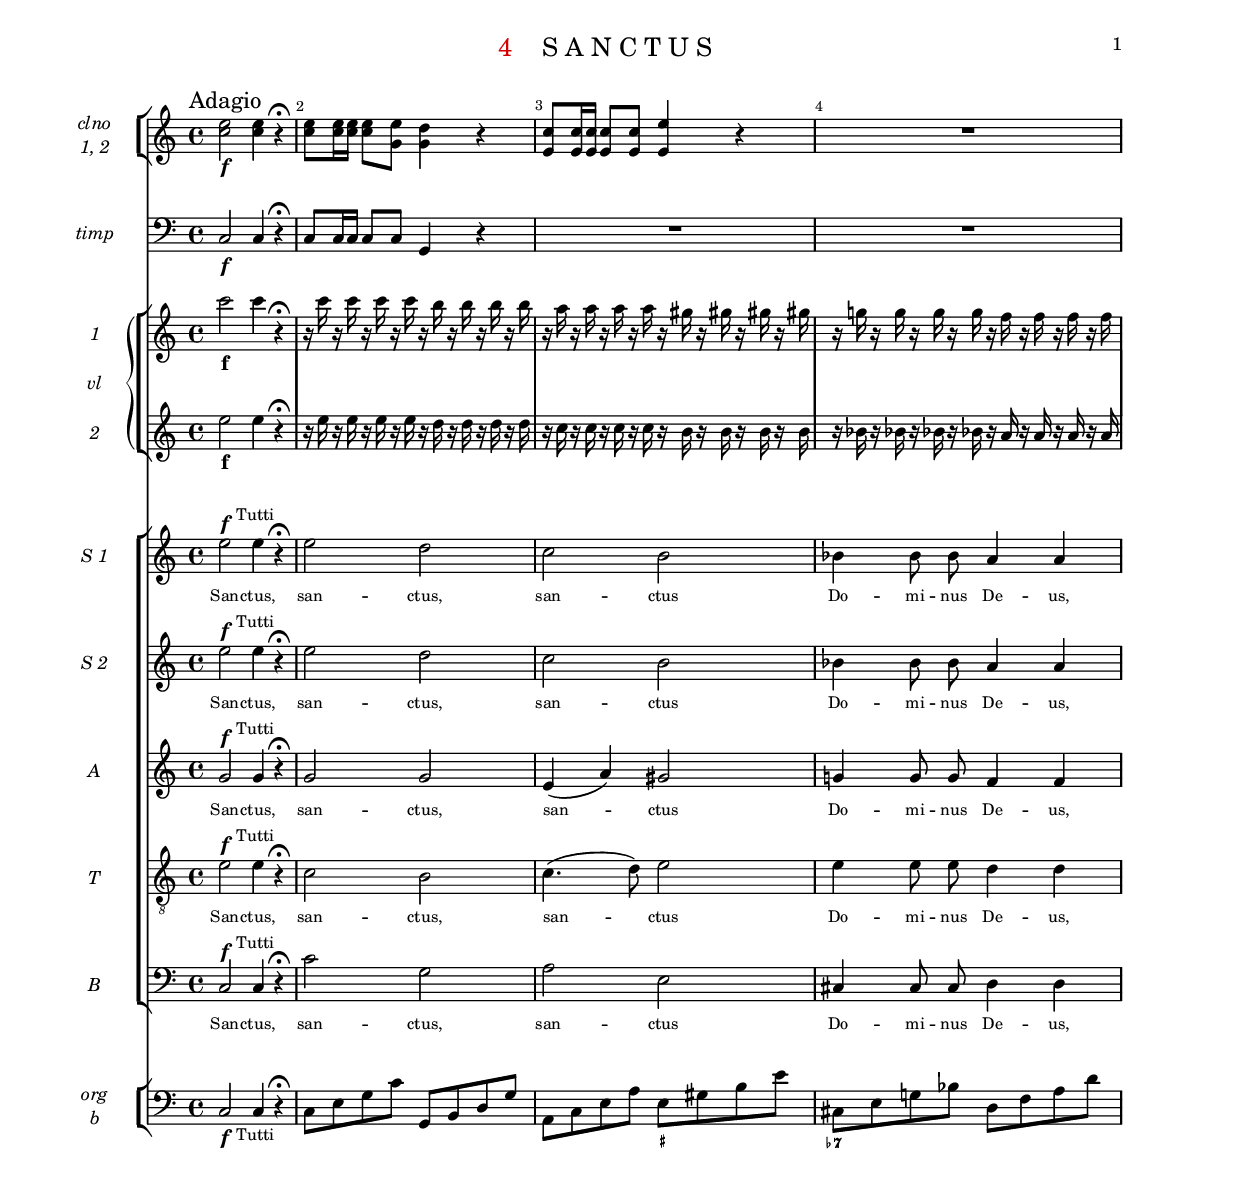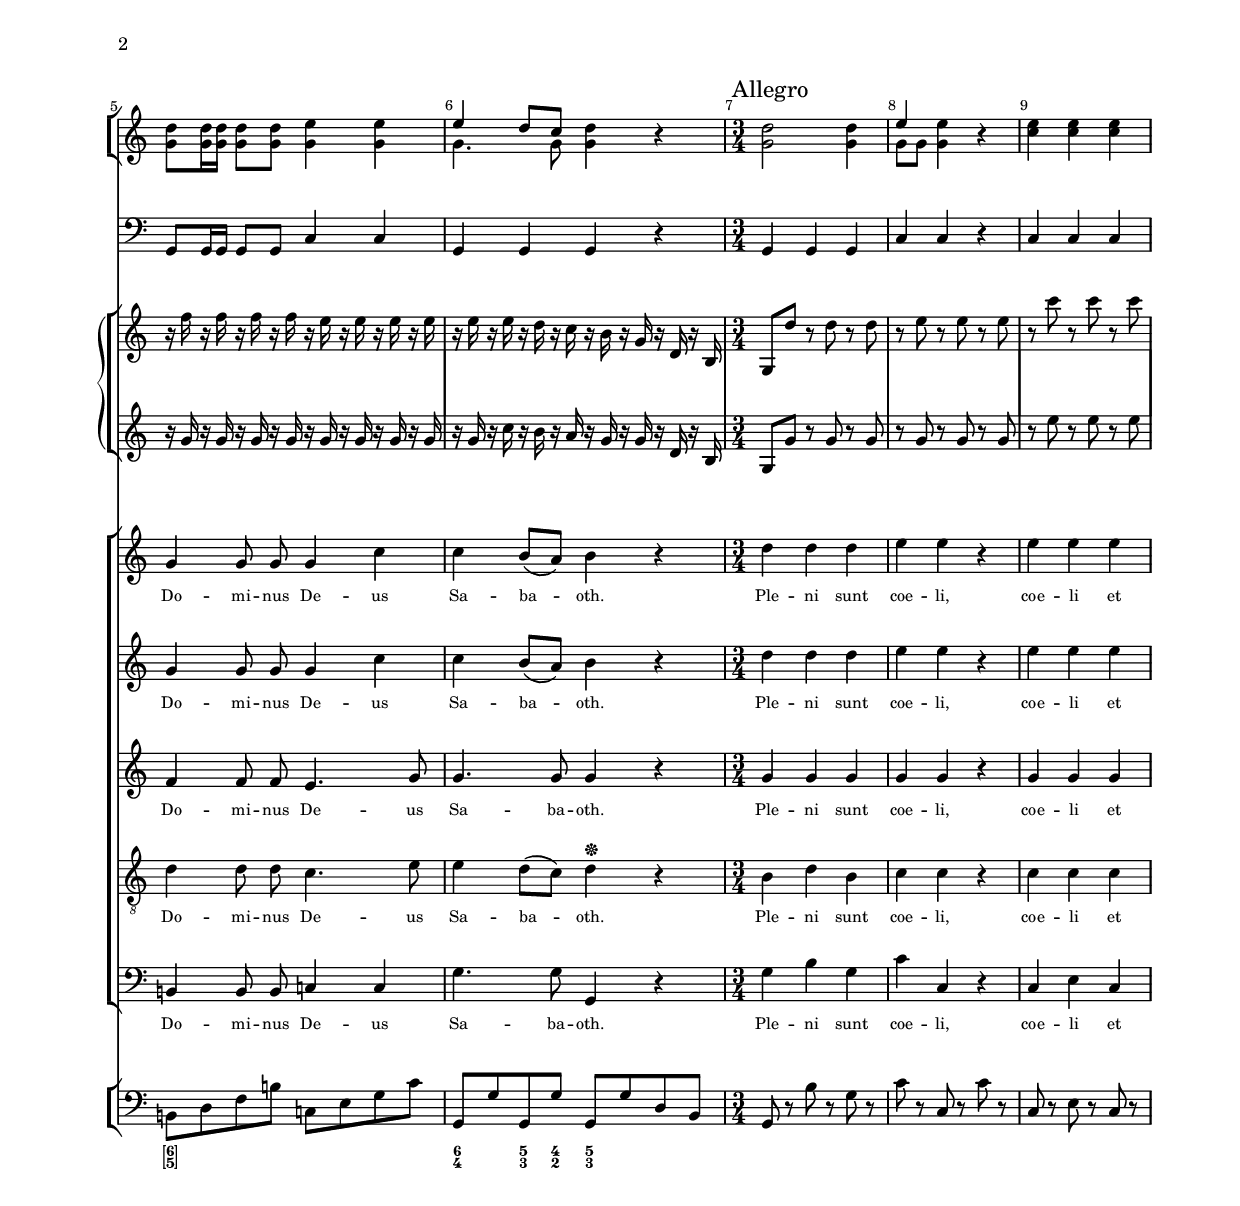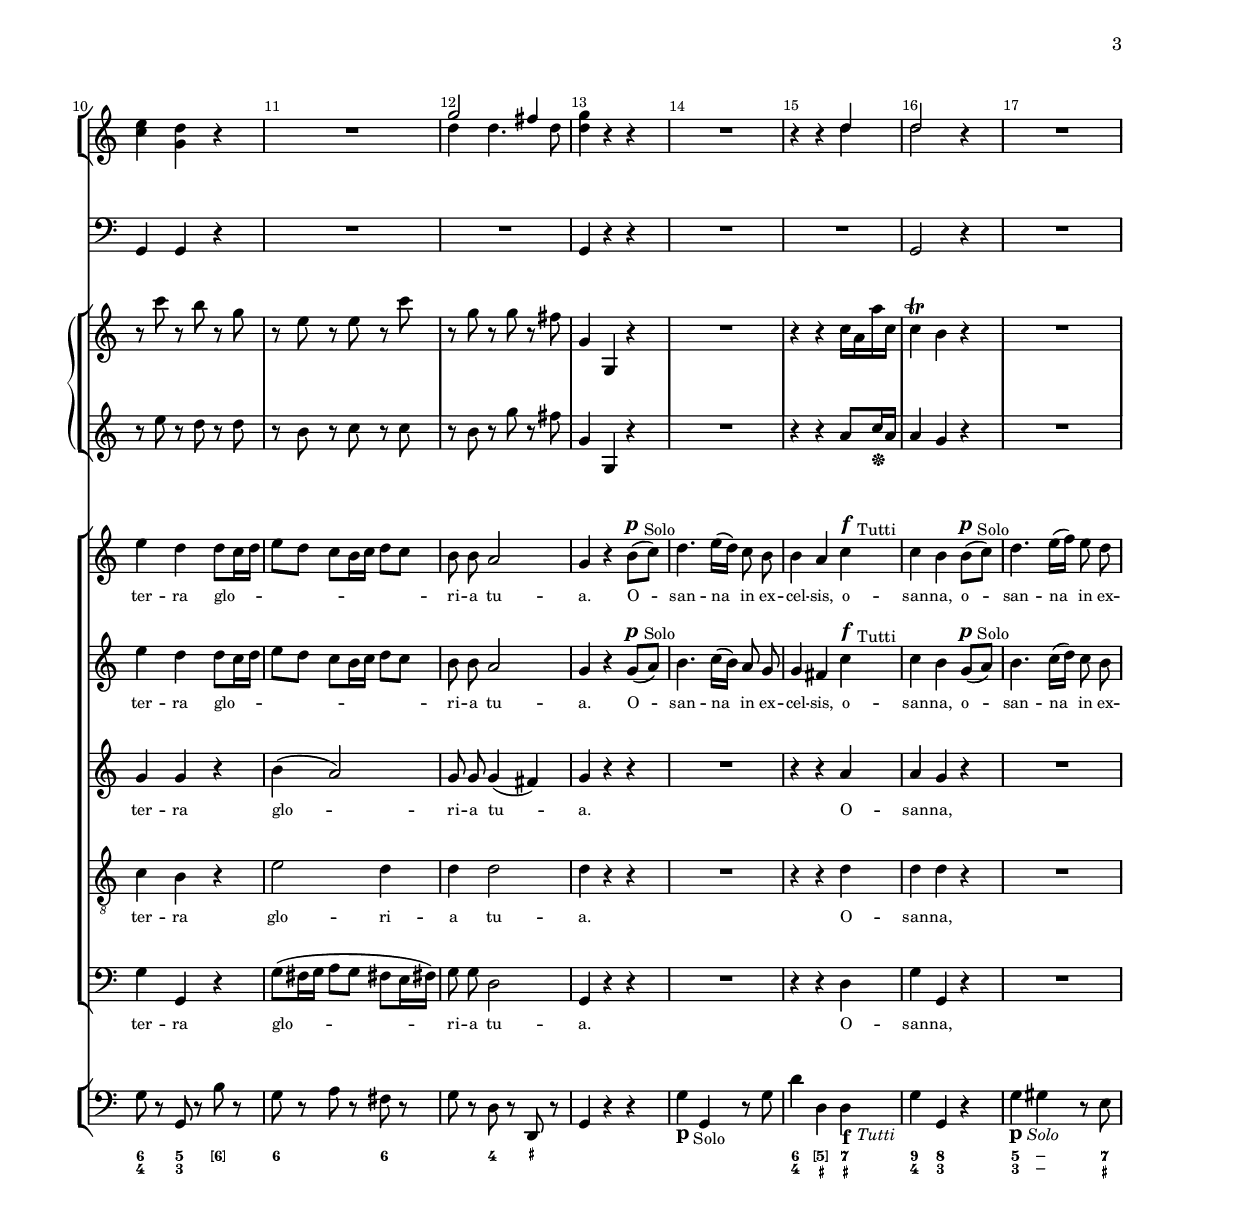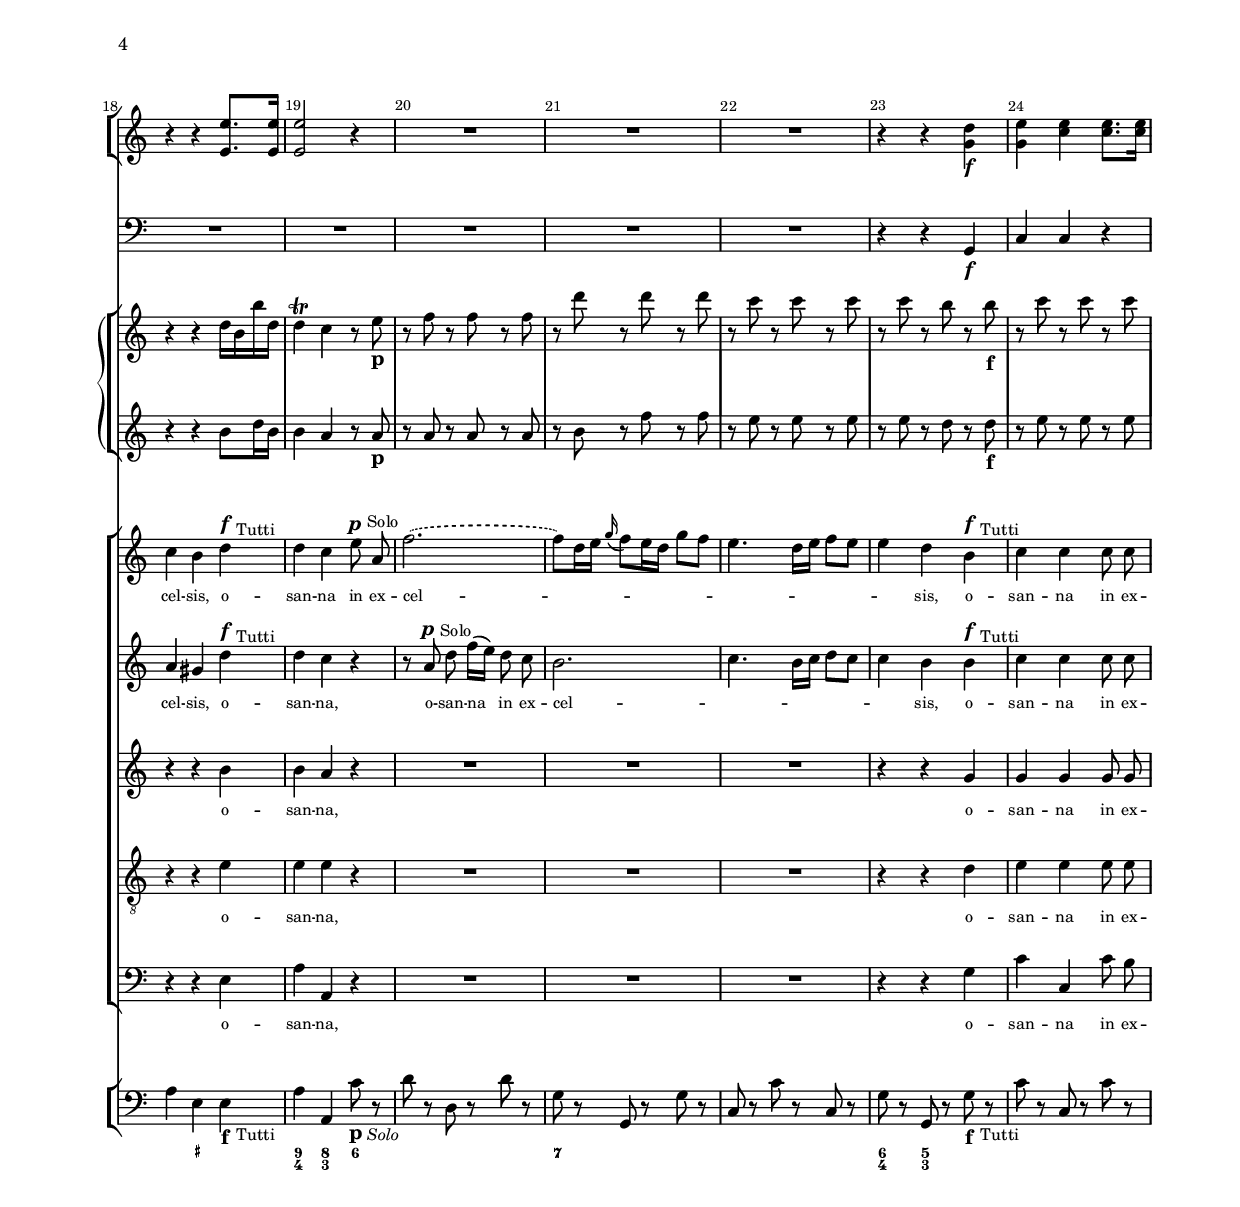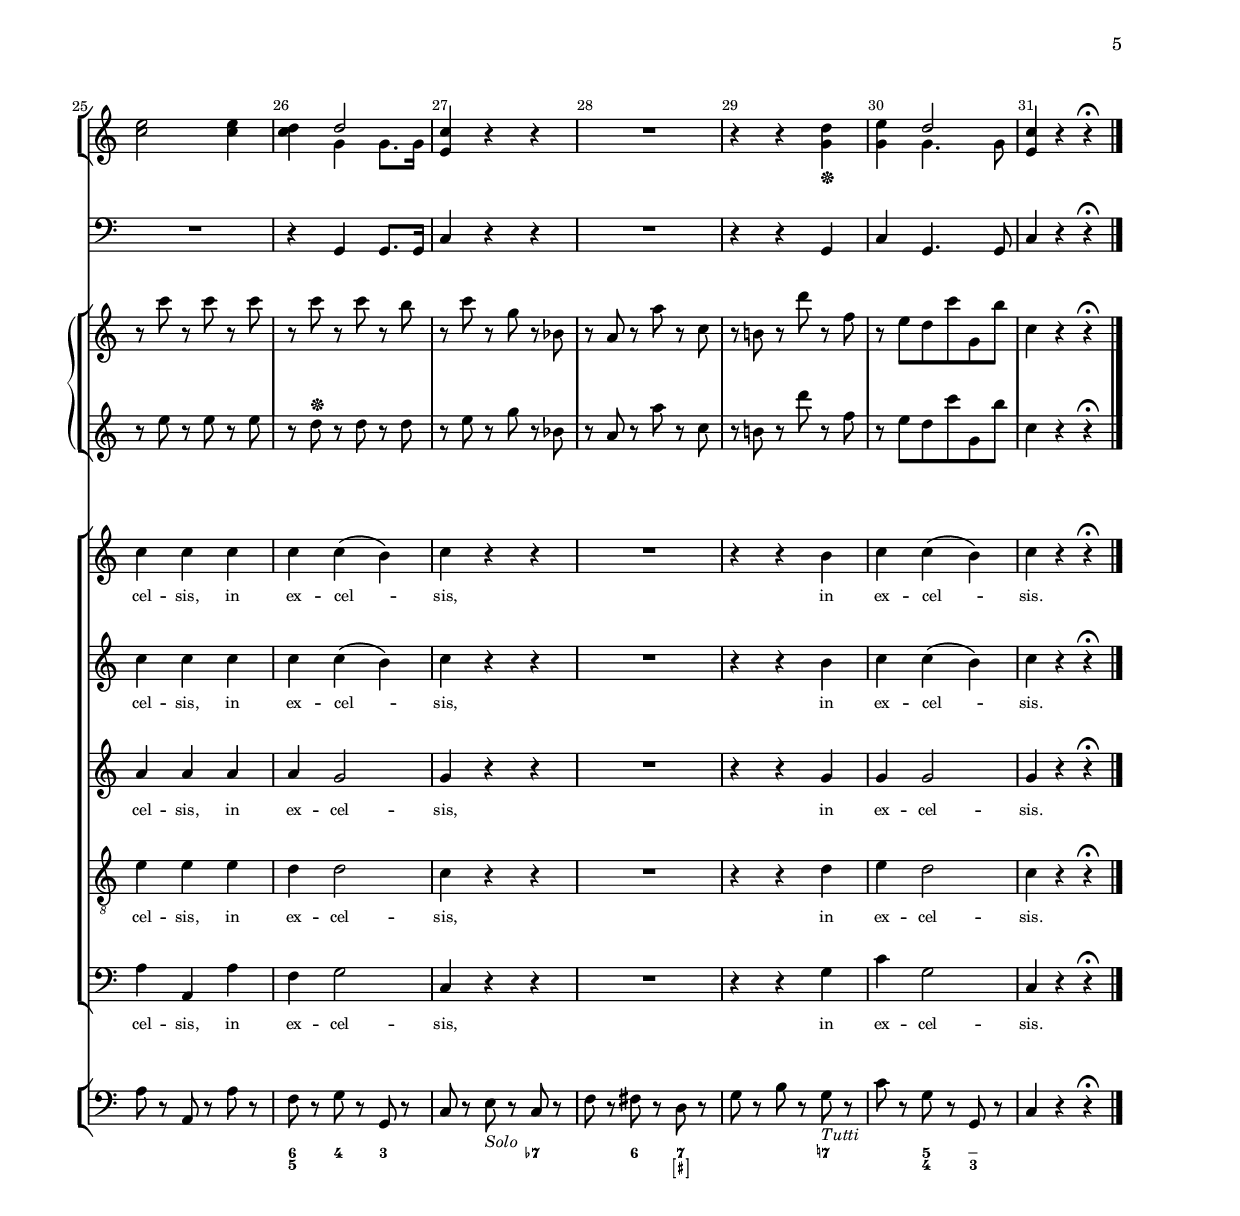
\version "2.22.0"

\include "../definitions.ly"

\paper {
  % #(set-paper-size "a4landscape")
  % top-margin = 1\cm
  % bottom-margin = .5\cm
  % outer-margin = 2\cm
  % inner-margin = 1.5\cm
  % indent = 1\cm
  % #(define (page-post-process layout pages) (ly:create-toc-file layout pages))
}

#(set-global-staff-size 15.87)

\book {
  % \bookpart {
  %   \header {
  %     number = "1"
  %     title = "K Y R I E"
  %   }
  %   \paper { indent = 3\cm }
  %   \tocSection "1" "Kyrie"
  %   \score {
  %     <<
  %       \new StaffGroup \with { \smallGroupDistance } <<
  %         \new Staff <<
  %           \set Staff.instrumentName = \markup \center-column { "Clarino I, II" "in C" }
  %           \partCombine \KyrieClarinoI \KyrieClarinoII
  %         >>
  %       >>
  %       \new Staff \with { \smallStaffDistance } {
  %         \set Staff.instrumentName = \markup \center-column { "Timpani" "in C–G" }
  %         \KyrieTimpani
  %       }
  %       \new StaffGroup <<
  %         \new GrandStaff <<
  %           \set GrandStaff.instrumentName = "Violino"
  %           \new Staff {
  %             \set Staff.instrumentName = "I"
  %             \KyrieViolinoI
  %           }
  %           \new Staff {
  %             \set Staff.instrumentName = "II"
  %             \KyrieViolinoII
  %           }
  %         >>
  %       >>
  %       \new ChoirStaff <<
  %         \new Staff {
  %           \set Staff.instrumentName = \SopranoIncipit
  %           \override Staff.InstrumentName.self-alignment-Y = ##f
  %           \override Staff.InstrumentName.self-alignment-X = #RIGHT
  %           \new Voice = "Soprano" { \dynamicUp \KyrieSopranoNotes }
  %         }
  %         \new Lyrics \lyricsto Soprano \KyrieSopranoLyrics
  %
  %         \new Staff {
  %           \set Staff.instrumentName = \AltoIncipit
  %           \override Staff.InstrumentName.self-alignment-Y = ##f
  %           \override Staff.InstrumentName.self-alignment-X = #RIGHT
  %           \new Voice = "Alto" { \dynamicUp \KyrieAltoNotes }
  %         }
  %         \new Lyrics \lyricsto Alto \KyrieAltoLyrics
  %
  %         \new Staff {
  %           \set Staff.instrumentName = \TenoreIncipit
  %           \override Staff.InstrumentName.self-alignment-Y = ##f
  %           \override Staff.InstrumentName.self-alignment-X = #RIGHT
  %           \new Voice = "Tenore" { \dynamicUp \KyrieTenoreNotes }
  %         }
  %         \new Lyrics \lyricsto Tenore \KyrieTenoreLyrics
  %
  %         \new Staff {
  %           \set Staff.instrumentName = "Basso"
  %           \new Voice = "Basso" { \dynamicUp \KyrieBassoNotes }
  %         }
  %         \new Lyrics \lyricsto Basso \KyrieBassoLyrics
  %       >>
  %       \new StaffGroup <<
  %         \new Staff {
  %           \set Staff.instrumentName = \markup \center-column { "Organo" "e Bassi" }
  %           % \transpose c c,
  %           \KyrieOrgano
  %         }
  %       >>
  %       \new FiguredBass { \KyrieBassFigures }
  %     >>
  %     \layout { }
  %     \midi { \tempo 4 = 100 }
  %   }
  % }
  % \bookpart {
  %   \header {
  %     number = "2"
  %     title = "G L O R I A"
  %   }
  %   \tocSection "2" "Gloria"
  %   \score {
  %     <<
  %       \new StaffGroup \with { \smallGroupDistance } <<
  %         \new Staff <<
  %           \set Staff.instrumentName = \markup \center-column { "clno" "1, 2" }
  %           \partCombine \GloriaClarinoI \GloriaClarinoII
  %         >>
  %       >>
  %       \new Staff \with { \smallStaffDistance } {
  %         \set Staff.instrumentName = "timp"
  %         \GloriaTimpani
  %       }
  %       \new StaffGroup <<
  %         \new GrandStaff <<
  %           \set GrandStaff.instrumentName = "vl"
  %           \new Staff {
  %             \set Staff.instrumentName = "1"
  %             \GloriaViolinoI
  %           }
  %           \new Staff {
  %             \set Staff.instrumentName = "2"
  %             \GloriaViolinoII
  %           }
  %         >>
  %       >>
  %       \new ChoirStaff <<
  %         \new Staff {
  %           \set Staff.instrumentName = "S"
  %           \new Voice = "Soprano" { \dynamicUp \GloriaSopranoNotes }
  %         }
  %         \new Lyrics \lyricsto Soprano \GloriaSopranoLyrics
  %
  %         \new Staff {
  %           \set Staff.instrumentName = "A"
  %           \new Voice = "Alto" { \dynamicUp \GloriaAltoNotes }
  %         }
  %         \new Lyrics \lyricsto Alto \GloriaAltoLyrics
  %
  %         \new Staff {
  %           \set Staff.instrumentName = "T"
  %           \new Voice = "Tenore" { \dynamicUp \GloriaTenoreNotes }
  %         }
  %         \new Lyrics \lyricsto Tenore \GloriaTenoreLyrics
  %
  %         \new Staff {
  %           \set Staff.instrumentName = "B"
  %           \new Voice = "Basso" { \dynamicUp \GloriaBassoNotes }
  %         }
  %         \new Lyrics \lyricsto Basso \GloriaBassoLyrics
  %       >>
  %       \new StaffGroup <<
  %         \new Staff {
  %           \set Staff.instrumentName = \markup \center-column { "org" "b" }
  %           % \transpose c c,
  %           \GloriaOrgano
  %         }
  %       >>
  %       \new FiguredBass { \GloriaBassFigures }
  %     >>
  %     \layout { }
  %     \midi { \tempo 4 = 90 }
  %   }
  % }
  % \bookpart {
  %   \header {
  %     number = "3"
  %     title = "C R E D O"
  %   }
  %   \tocSection "3" "Credo"
  %   \score {
  %     <<
  %       \new StaffGroup \with { \smallGroupDistance } <<
  %         \new Staff <<
  %           \set Staff.instrumentName = \markup \center-column { "clno" "1, 2" }
  %           \partCombine \CredoClarinoI \CredoClarinoII
  %         >>
  %       >>
  %       \new Staff \with { \smallStaffDistance } {
  %         \set Staff.instrumentName = "timp"
  %         \CredoTimpani
  %       }
  %       \new StaffGroup <<
  %         \new GrandStaff <<
  %           \set GrandStaff.instrumentName = "vl"
  %           \new Staff {
  %             \set Staff.instrumentName = "1"
  %             \CredoViolinoI
  %           }
  %           \new Staff {
  %             \set Staff.instrumentName = "2"
  %             \CredoViolinoII
  %           }
  %         >>
  %       >>
  %       \new ChoirStaff <<
  %         \new Staff {
  %           \set Staff.instrumentName = "S"
  %           \new Voice = "Soprano" { \dynamicUp \CredoSopranoNotes }
  %         }
  %         \new Lyrics \lyricsto Soprano \CredoSopranoLyrics
  %
  %         \new Staff {
  %           \set Staff.instrumentName = "A"
  %           \new Voice = "Alto" { \dynamicUp \CredoAltoNotes }
  %         }
  %         \new Lyrics \lyricsto Alto \CredoAltoLyrics
  %
  %         \new Staff {
  %           \set Staff.instrumentName = "T"
  %           \new Voice = "Tenore" { \dynamicUp \CredoTenoreNotes }
  %         }
  %         \new Lyrics \lyricsto Tenore \CredoTenoreLyrics
  %
  %         \new Staff {
  %           \set Staff.instrumentName = "B"
  %           \new Voice = "Basso" { \dynamicUp \CredoBassoNotes }
  %         }
  %         \new Lyrics \lyricsto Basso \CredoBassoLyrics
  %       >>
  %       \new StaffGroup <<
  %         \new Staff {
  %           \set Staff.instrumentName = \markup \center-column { "org" "b" }
  %           % \transpose c c,
  %           \CredoOrgano
  %         }
  %       >>
  %       \new FiguredBass { \CredoBassFigures }
  %     >>
  %     \layout { }
  %     \midi { \tempo 4 = 110 }
  %   }
  % }
  % \bookpart {
  %   \header {
  %     subtitle = "E T   I N C A R N A T U S   E S T"
  %   }
  %   \tocSubsection "3.2" "Et incarnatus est"
  %   \score {
  %     <<
  %       \new StaffGroup <<
  %         \new GrandStaff <<
  %           \set GrandStaff.instrumentName = "trb"
  %           \new Staff {
  %             \set Staff.instrumentName = "1"
  %             \EtIncarnatusTromboneI
  %           }
  %           \new Staff {
  %             \set Staff.instrumentName = "2"
  %             \EtIncarnatusTromboneII
  %           }
  %         >>
  %       >>
  %       \new StaffGroup <<
  %         \new GrandStaff <<
  %           \set GrandStaff.instrumentName = "vl"
  %           \new Staff {
  %             \set Staff.instrumentName = "1"
  %             \EtIncarnatusViolinoI
  %           }
  %           \new Staff {
  %             \set Staff.instrumentName = "2"
  %             \EtIncarnatusViolinoII
  %           }
  %         >>
  %       >>
  %       \new ChoirStaff <<
  %         \new Staff {
  %           \set Staff.instrumentName = "S"
  %           \new Voice = "Soprano" { \dynamicUp \EtIncarnatusSopranoNotes }
  %         }
  %         \new Lyrics \lyricsto Soprano \EtIncarnatusSopranoLyrics
  %
  %         \new Staff {
  %           \set Staff.instrumentName = "A"
  %           \new Voice = "Alto" { \dynamicUp \EtIncarnatusAltoNotes }
  %         }
  %         \new Lyrics \lyricsto Alto \EtIncarnatusAltoLyrics
  %
  %         \new Staff {
  %           \set Staff.instrumentName = "T"
  %           \new Voice = "Tenore" { \dynamicUp \EtIncarnatusTenoreNotes }
  %         }
  %         \new Lyrics \lyricsto Tenore \EtIncarnatusTenoreLyrics
  %
  %         \new Staff {
  %           \set Staff.instrumentName = "B"
  %           \new Voice = "Basso" { \dynamicUp \EtIncarnatusBassoNotes }
  %         }
  %         \new Lyrics \lyricsto Basso \EtIncarnatusBassoLyrics
  %       >>
  %       \new StaffGroup <<
  %         \new Staff {
  %           \set Staff.instrumentName = \markup \center-column { "org" "b" }
  %           % \transpose c c,
  %           \EtIncarnatusOrgano
  %         }
  %       >>
  %       \new FiguredBass { \EtIncarnatusBassFigures }
  %     >>
  %     \layout { }
  %     \midi { \tempo 4 = 60 }
  %   }
  % }
  % \bookpart {
  %   \header {
  %     subtitle = "E T   R E S U R R E X I T"
  %   }
  %   \tocSubsection "3.3" "Et resurrexit"
  %   \score {
  %     <<
  %       \new StaffGroup \with { \smallGroupDistance } <<
  %         \new Staff <<
  %           \set Staff.instrumentName = \markup \center-column { "clno" "1, 2" }
  %           \partCombine \EtResurrexitClarinoI \EtResurrexitClarinoII
  %         >>
  %       >>
  %       \new Staff \with { \smallStaffDistance } {
  %         \set Staff.instrumentName = "timp"
  %         \EtResurrexitTimpani
  %       }
  %       \new StaffGroup <<
  %         \new GrandStaff <<
  %           \set GrandStaff.instrumentName = "vl"
  %           \new Staff {
  %             \set Staff.instrumentName = "1"
  %             \EtResurrexitViolinoI
  %           }
  %           \new Staff {
  %             \set Staff.instrumentName = "2"
  %             \EtResurrexitViolinoII
  %           }
  %         >>
  %       >>
  %       \new ChoirStaff <<
  %         \new Staff {
  %           \set Staff.instrumentName = "S"
  %           \new Voice = "Soprano" { \dynamicUp \EtResurrexitSopranoNotes }
  %         }
  %         \new Lyrics \lyricsto Soprano \EtResurrexitSopranoLyrics
  %
  %         \new Staff {
  %           \set Staff.instrumentName = "A"
  %           \new Voice = "Alto" { \dynamicUp \EtResurrexitAltoNotes }
  %         }
  %         \new Lyrics \lyricsto Alto \EtResurrexitAltoLyrics
  %
  %         \new Staff {
  %           \set Staff.instrumentName = "T"
  %           \new Voice = "Tenore" { \dynamicUp \EtResurrexitTenoreNotes }
  %         }
  %         \new Lyrics \lyricsto Tenore \EtResurrexitTenoreLyrics
  %
  %         \new Staff {
  %           \set Staff.instrumentName = "B"
  %           \new Voice = "Basso" { \dynamicUp \EtResurrexitBassoNotes }
  %         }
  %         \new Lyrics \lyricsto Basso \EtResurrexitBassoLyrics
  %       >>
  %       \new StaffGroup <<
  %         \new Staff {
  %           \set Staff.instrumentName = \markup \center-column { "org" "b" }
  %           % \transpose c c,
  %           \EtResurrexitOrgano
  %         }
  %       >>
  %       \new FiguredBass { \EtResurrexitBassFigures }
  %     >>
  %     \layout { }
  %     \midi { \tempo 4 = 110 }
  %   }
  % }
  \bookpart {
    \header {
      number = "4"
      title = "S A N C T U S"
    }
    \tocSection "4" "Sanctus"
    \score {
      <<
        \new StaffGroup \with { \smallGroupDistance } <<
          \new Staff <<
            \set Staff.instrumentName = \markup \center-column { "clno" "1, 2" }
            \partCombine \SanctusClarinoI \SanctusClarinoII
          >>
        >>
        \new Staff \with { \smallStaffDistance } {
          \set Staff.instrumentName = "timp"
          \SanctusTimpani
        }
        \new StaffGroup <<
          \new GrandStaff <<
            \set GrandStaff.instrumentName = "vl"
            \new Staff {
              \set Staff.instrumentName = "1"
              \SanctusViolinoI
            }
            \new Staff {
              \set Staff.instrumentName = "2"
              \SanctusViolinoII
            }
          >>
        >>
        \new ChoirStaff <<
          \new Staff {
            \set Staff.instrumentName = "S 1"
            \new Voice = "Soprano" { \dynamicUp \SanctusSopranoNotes }
          }
          \new Lyrics \lyricsto Soprano \SanctusSopranoLyrics

          \new Staff {
            \set Staff.instrumentName = "S 2"
            \new Voice = "SopranoII" { \dynamicUp \SanctusSopranoIINotes }
          }
          \new Lyrics \lyricsto SopranoII \SanctusSopranoIILyrics

          \new Staff {
            \set Staff.instrumentName = "A"
            \new Voice = "Alto" { \dynamicUp \SanctusAltoNotes }
          }
          \new Lyrics \lyricsto Alto \SanctusAltoLyrics

          \new Staff {
            \set Staff.instrumentName = "T"
            \new Voice = "Tenore" { \dynamicUp \SanctusTenoreNotes }
          }
          \new Lyrics \lyricsto Tenore \SanctusTenoreLyrics

          \new Staff {
            \set Staff.instrumentName = "B"
            \new Voice = "Basso" { \dynamicUp \SanctusBassoNotes }
          }
          \new Lyrics \lyricsto Basso \SanctusBassoLyrics
        >>
        \new StaffGroup <<
          \new Staff {
            \set Staff.instrumentName = \markup \center-column { "org" "b" }
            % \transpose c c,
            \SanctusOrgano
          }
        >>
        \new FiguredBass { \SanctusBassFigures }
      >>
      \layout { }
      \midi { \tempo 4 = 120 }
    }
  }
}
